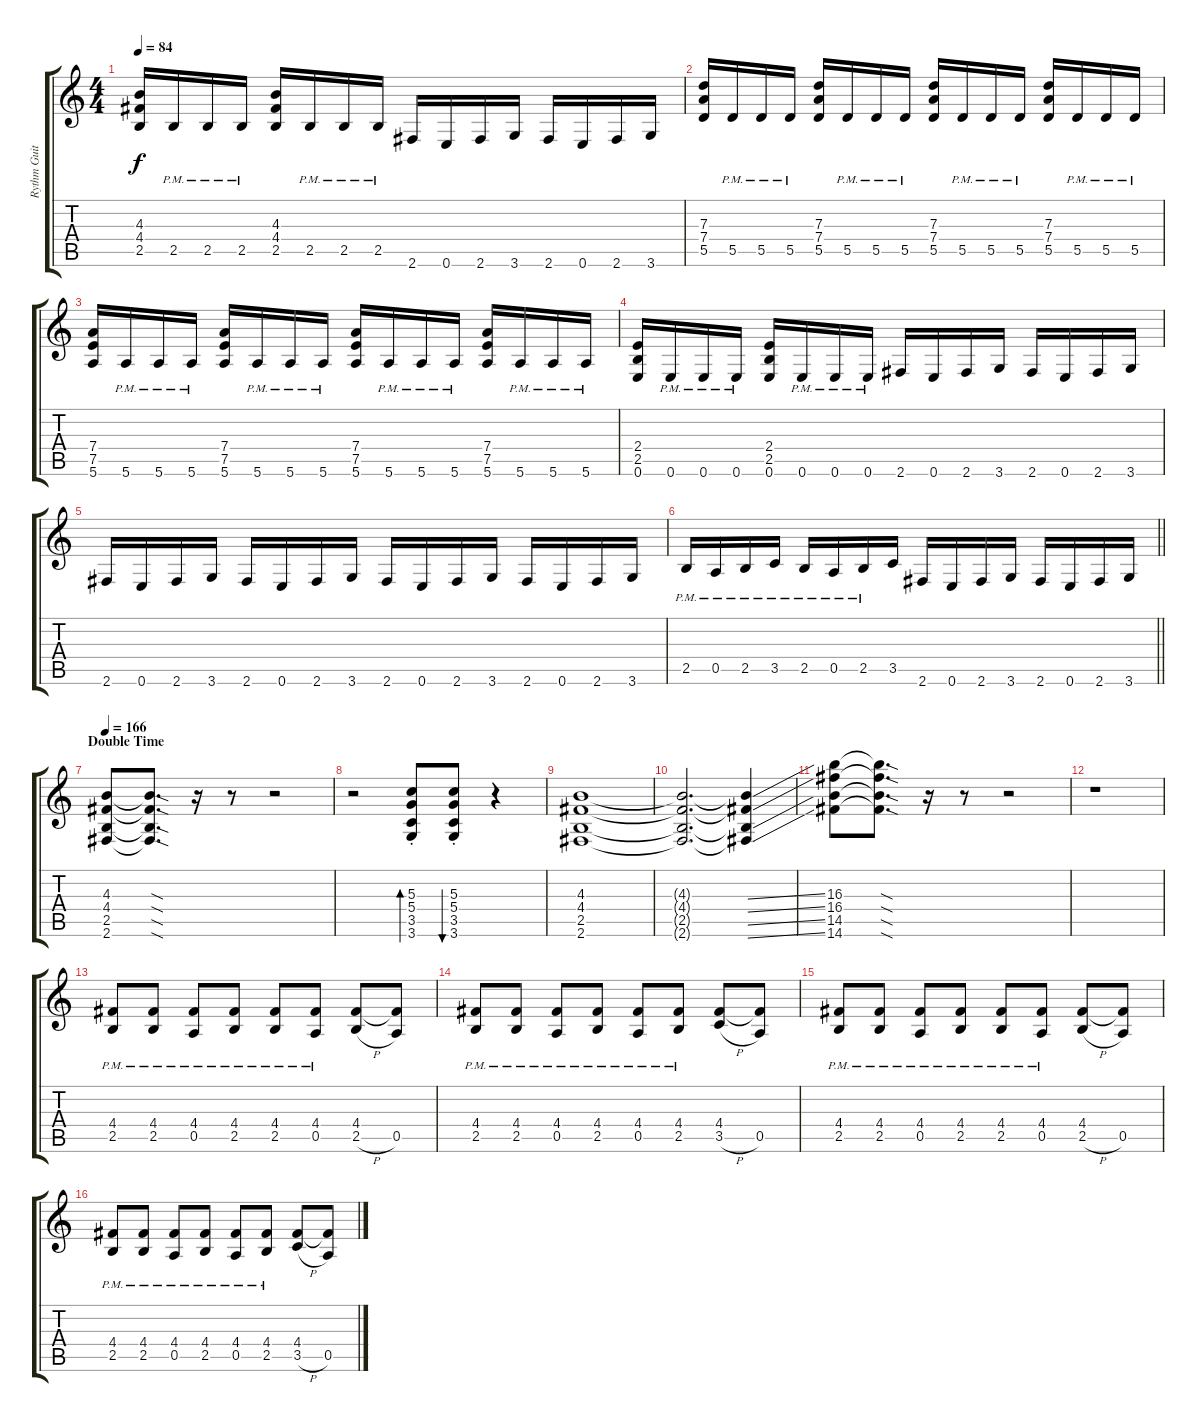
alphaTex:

\track ("Rythm Guitar 2" "Rythm Guit") {instrument distortionguitar}
\staff {score tabs}
\tuning (E4 B3 G3 D3 A2 E2) {hide}
\ts (4 4)
\tempo 84
\clef g2
\ks c
(4.3 4.4 2.5).16{dy f} 2.5{pm}.16 2.5{pm}.16 2.5{pm}.16 (4.3 4.4 2.5).16 2.5{pm}.16 2.5{pm}.16 2.5{pm}.16 2.6.16 0.6.16 2.6.16 3.6.16 2.6.16 0.6.16 2.6.16 3.6.16 |
(7.3 7.4 5.5).16 5.5{pm}.16 5.5{pm}.16 5.5{pm}.16 (7.3 7.4 5.5).16 5.5{pm}.16 5.5{pm}.16 5.5{pm}.16 (7.3 7.4 5.5).16 5.5{pm}.16 5.5{pm}.16 5.5{pm}.16 (7.3 7.4 5.5).16 5.5{pm}.16 5.5{pm}.16 5.5{pm}.16 |
(7.4 7.5 5.6).16 5.6{pm}.16 5.6{pm}.16 5.6{pm}.16 (7.4 7.5 5.6).16 5.6{pm}.16 5.6{pm}.16 5.6{pm}.16 (7.4 7.5 5.6).16 5.6{pm}.16 5.6{pm}.16 5.6{pm}.16 (7.4 7.5 5.6).16 5.6{pm}.16 5.6{pm}.16 5.6{pm}.16 |
(2.4 2.5 0.6).16 0.6{pm}.16 0.6{pm}.16 0.6{pm}.16 (2.4 2.5 0.6).16 0.6{pm}.16 0.6{pm}.16 0.6{pm}.16 2.6.16 0.6.16 2.6.16 3.6.16 2.6.16 0.6.16 2.6.16 3.6.16 |
2.6.16 0.6.16 2.6.16 3.6.16 2.6.16 0.6.16 2.6.16 3.6.16 2.6.16 0.6.16 2.6.16 3.6.16 2.6.16 0.6.16 2.6.16 3.6.16 |
\barLineRight lightlight
2.5{pm}.16 0.5{pm}.16 2.5{pm}.16 3.5{pm}.16 2.5{pm}.16 0.5{pm}.16 2.5{pm}.16 3.5.16 2.6.16 0.6.16 2.6.16 3.6.16 2.6.16 0.6.16 2.6.16 3.6.16 |
\section ("" "Double Time")
\tempo 166
(4.3 4.4 2.5 2.6).8{volume 10} (4.3{sod t} 4.4{sod t} 2.5{sod t} 2.6{sod t}).8{d} r.16 r.8 r.2 |
r.2 (5.3{st} 5.4{st} 3.5{st} 3.6{st}).8{bd 60} (5.3{st} 5.4{st} 3.5{st} 3.6{st}).8{bu 60} r.4 |
(4.3 4.4 2.5 2.6).1 |
(4.3{t} 4.4{t} 2.5{t} 2.6{t}).2{d} (4.3{ss t} 4.4{ss t} 2.5{ss t} 2.6{ss t}).4 |
(16.3 16.4 14.5 14.6).8 (16.3{sod t} 16.4{sod t} 14.5{sod t} 14.6{sod t}).8{d} r.16 r.8 r.2 |
r.1 |
(4.4{pm} 2.5{pm}).8 (4.4{pm} 2.5{pm}).8 (4.4{pm} 0.5{pm}).8 (4.4{pm} 2.5{pm}).8 (4.4{pm} 2.5{pm}).8 (4.4{pm} 0.5{pm}).8 (4.4 2.5{h}).8 (4.4{t} 0.5).8 |
(4.4{pm} 2.5{pm}).8 (4.4{pm} 2.5{pm}).8 (4.4{pm} 0.5{pm}).8 (4.4{pm} 2.5{pm}).8 (4.4{pm} 0.5{pm}).8 (4.4{pm} 2.5{pm}).8 (4.4 3.5{h}).8 (4.4{t} 0.5).8 |
(4.4{pm} 2.5{pm}).8 (4.4{pm} 2.5{pm}).8 (4.4{pm} 0.5{pm}).8 (4.4{pm} 2.5{pm}).8 (4.4{pm} 2.5{pm}).8 (4.4{pm} 0.5{pm}).8 (4.4 2.5{h}).8 (4.4{t} 0.5).8 |
(4.4{pm} 2.5{pm}).8 (4.4{pm} 2.5{pm}).8 (4.4{pm} 0.5{pm}).8 (4.4{pm} 2.5{pm}).8 (4.4{pm} 0.5{pm}).8 (4.4{pm} 2.5{pm}).8 (4.4 3.5{h}).8 (4.4{t} 0.5).8
